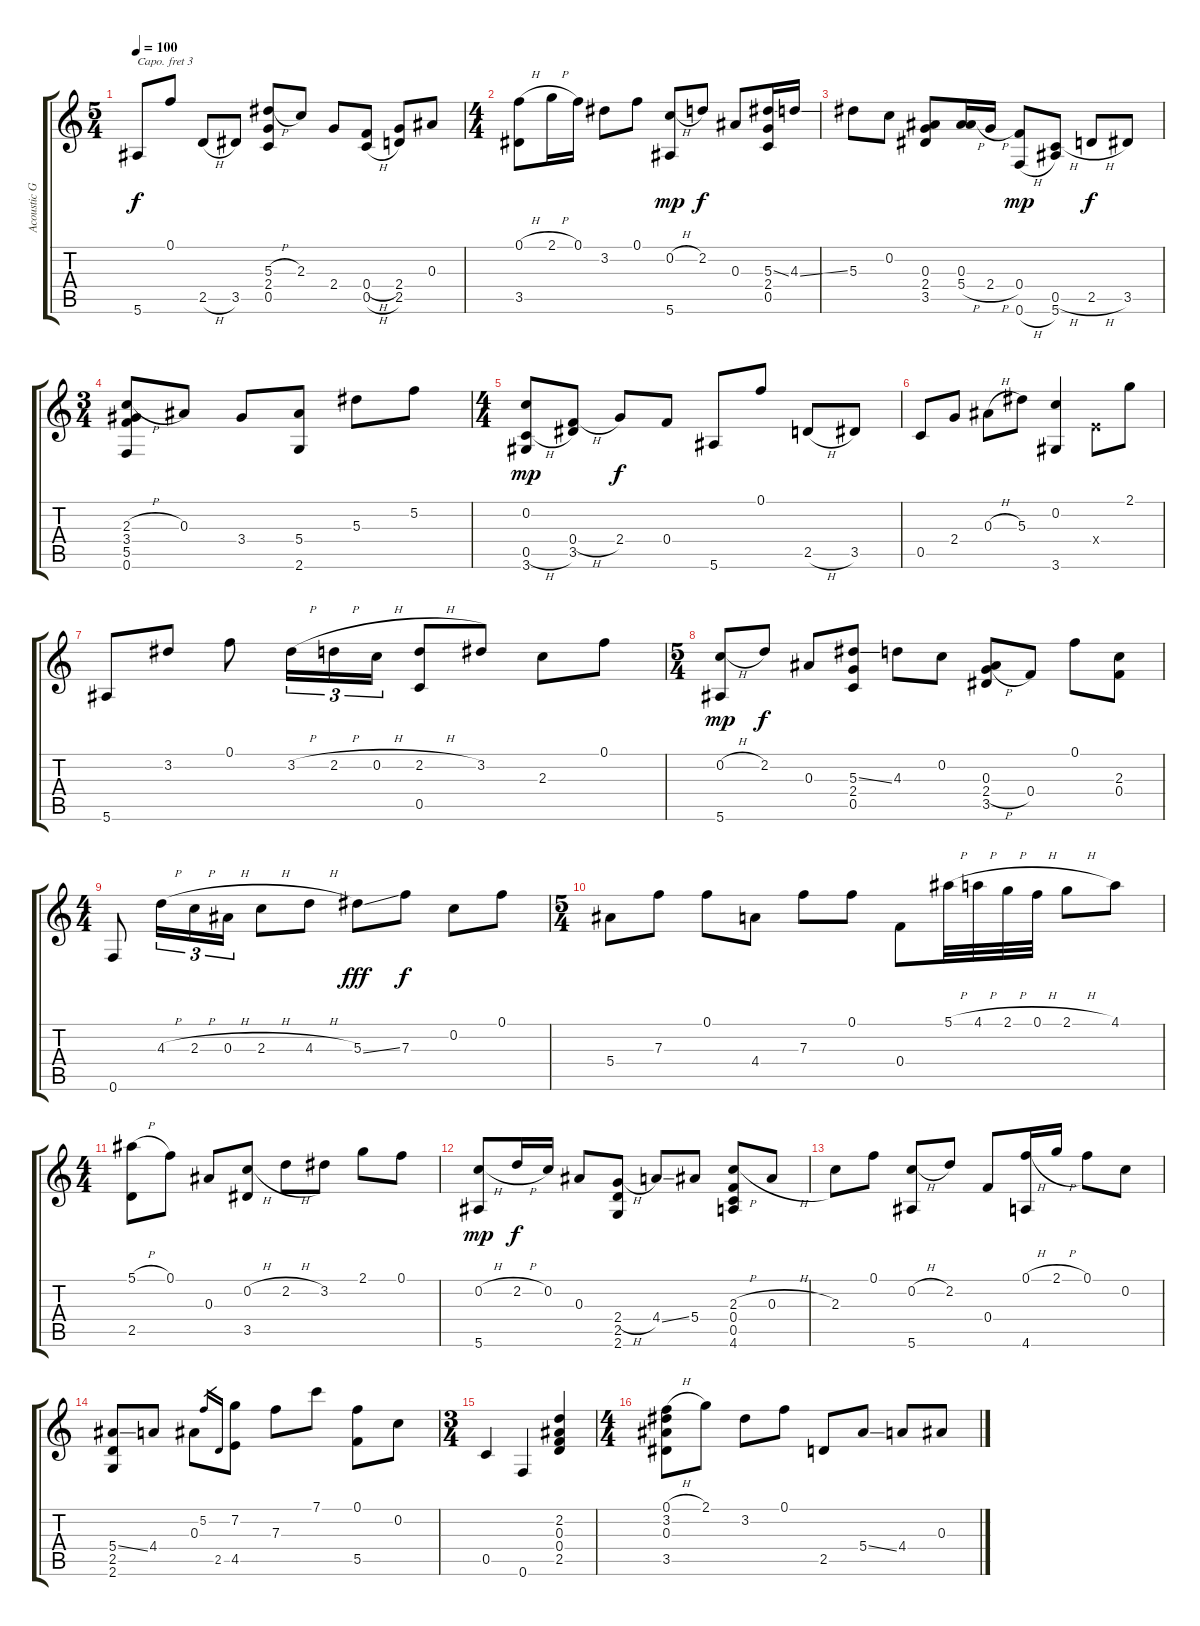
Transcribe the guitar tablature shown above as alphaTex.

\track ("Acoustic Guitar" "Acoustic G") {instrument acousticguitarnylon}
\staff {score tabs}
\capo 3
\tuning (D4 A3 G3 D3 A2 D2) {hide}
\ts (5 4)
\tempo 100
\clef g2
\ks c
5.6.8{dy f} 0.1.8 2.5{h}.8 3.5.8 (5.3{h} 2.4 0.5).8 2.3.8 2.4.8 (0.4{h} 0.5{h}).8 (2.4 2.5).8 0.3.8 |
\ts (4 4)
(0.1{h} 3.5).8 2.1{h}.16 0.1.16 3.2.8 0.1.8 (0.2{h} 5.6).8{dy mp} 2.2.8{dy f} 0.3.8 (5.3{ss} 2.4 0.5).16 4.3{ss}.16 |
5.3.8 0.2.8 (0.3 2.4 3.5).8 (0.3 5.4{h}).16 2.4{h}.16 (0.4 0.6{h}).8{dy mp} (0.5{h} 5.6).8 2.5{h}.8{dy f} 3.5.8 |
\ts (3 4)
(2.3{h} 3.4 5.5 0.6).8 0.3.8 3.4.8 (5.4 2.6).8 5.3.8 5.2.8 |
\ts (4 4)
(0.2 0.5{h} 3.6).8{dy mp} (0.4{h} 3.5).8 2.4.8{dy f} 0.4.8 5.6.8 0.1.8 2.5{h}.8 3.5.8 |
0.5.8 2.4.8 0.3{h}.8 5.3.8 (0.2 3.6).4 -1.4{x}.8 2.1.8 |
5.6.8 3.2.8 0.1.8 3.2{h}.16{tu (3 2)} 2.2{h}.16{tu (3 2)} 0.2{h}.16{tu (3 2)} (2.2{h} 0.5).8 3.2.8 2.3.8 0.1.8 |
\ts (5 4)
(0.2{h} 5.6).8{dy mp} 2.2.8{dy f} 0.3.8 (5.3{ss} 2.4 0.5).8 4.3.8 0.2.8 (0.3 2.4{h} 3.5).8 0.4.8 0.1.8 (2.3 0.4).8 |
\ts (4 4)
0.6.8 4.3{h}.16{tu (3 2)} 2.3{h}.16{tu (3 2)} 0.3{h}.16{tu (3 2)} 2.3{h}.8 4.3{h}.8 5.3{ss}.8{dy fff} 7.3.8{dy f} 0.2.8 0.1.8 |
\ts (5 4)
5.4.8 7.3.8 0.1.8 4.4.8 7.3.8 0.1.8 0.4.8 5.1{h}.32 4.1{h}.32 2.1{h}.32 0.1{h}.32 2.1{h}.8 4.1.8 |
\ts (4 4)
(5.1{h} 2.5).8 0.1.8 0.3.8 (0.2{h} 3.5).8 2.2{h}.8 3.2.8 2.1.8 0.1.8 |
(0.2{h} 5.6).8{dy mp} 2.2{h}.16{dy f} 0.2.16 0.3.8 (2.4{h} 2.5 2.6).8 4.4{ss}.8 5.4.8 (2.3{h} 0.4 0.5 4.6).8 0.3{h}.8 |
2.3.8 0.1.8 (0.2{h} 5.6).8 2.2.8 0.4.8 (0.1{h} 4.6).16 2.1{h}.16 0.1.8 0.2.8 |
(5.4{ss} 2.5 2.6).8 4.4.8 0.3.8 5.2.16{gr} 2.5.16{gr} (7.2 4.5).8 7.3.8 7.1.8 (0.1 5.5).8 0.2.8 |
\ts (3 4)
0.5.4 0.6.4 (2.2 0.3 0.4 2.5).4 |
\ts (4 4)
(0.1{h} 3.2 0.3 3.5).8 2.1.8 3.2.8 0.1.8 2.5.8 5.4{ss}.8 4.4.8 0.3.8
